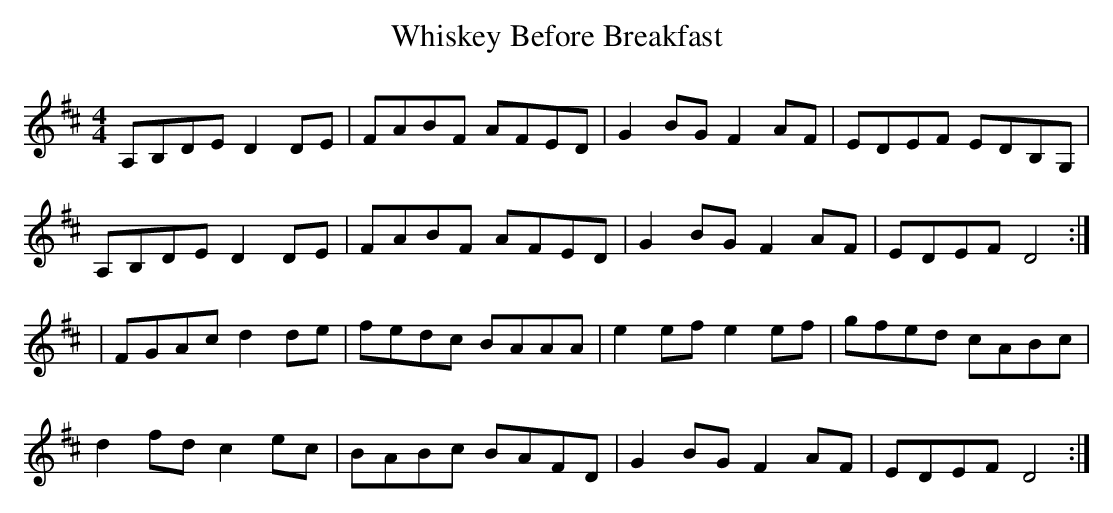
X:1
T:Whiskey Before Breakfast
M:4/4
L:1/8
K:D
A,B,DE D2DE|FABF AFED|G2BG F2AF|EDEF EDB,G,|
A,B,DE D2DE|FABF AFED|G2BG F2AF|EDEF D4:|
|FGAc d2de|fedc BAAA|e2ef e2ef|gfed cABc|
d2fd c2ec|BABc BAFD|G2BG F2AF|EDEF D4:|
